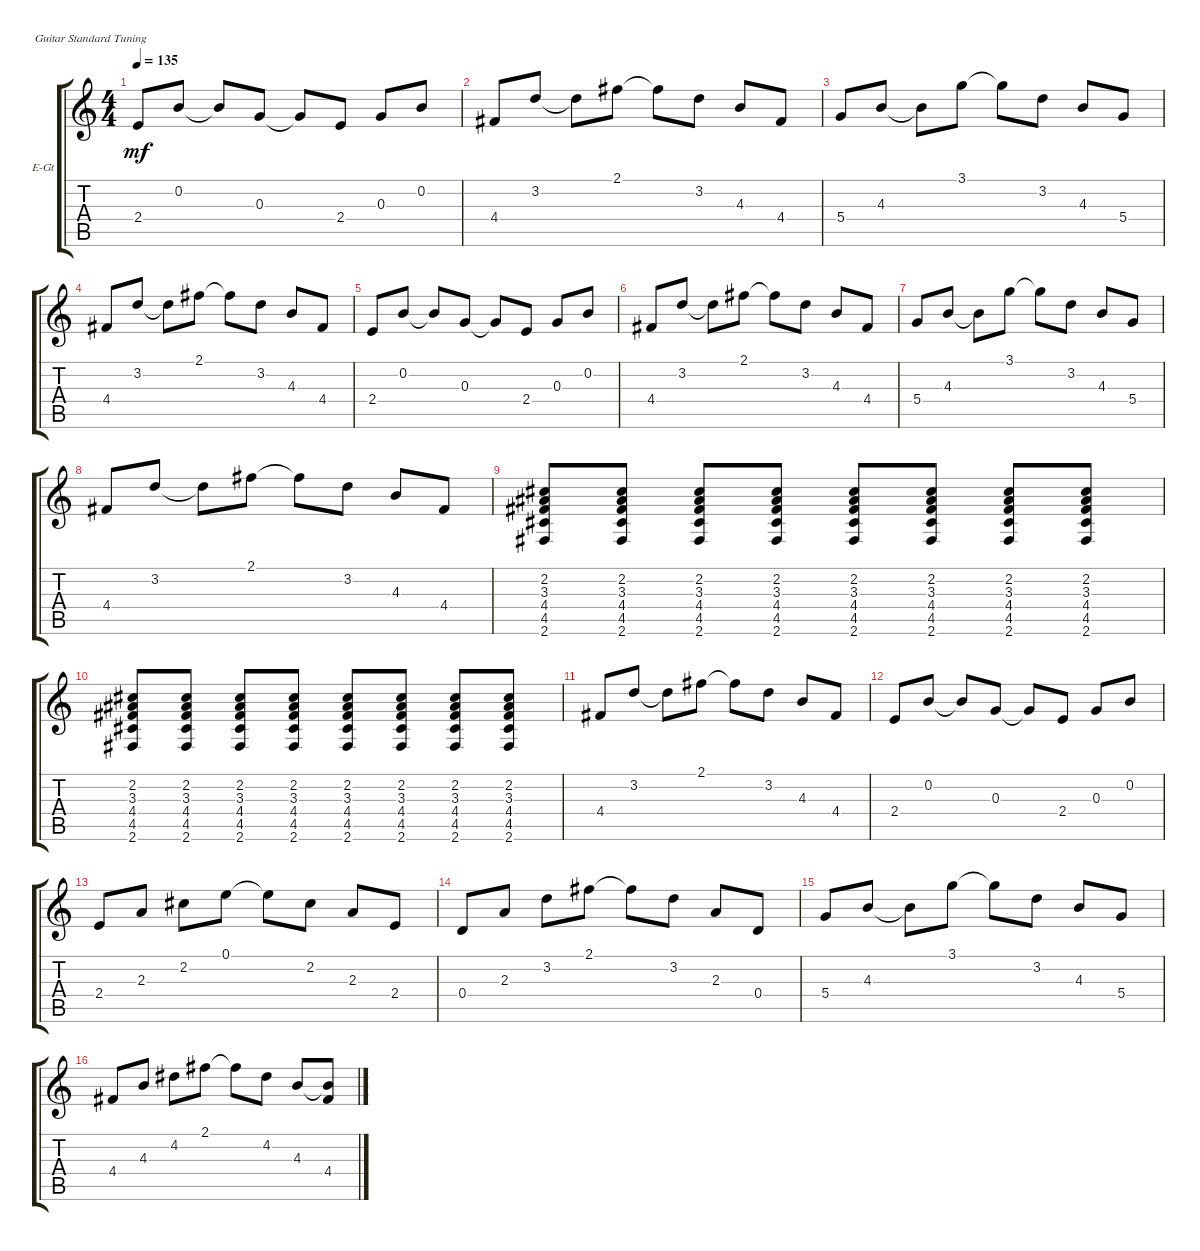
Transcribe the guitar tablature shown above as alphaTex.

\defaultSystemsLayout 4
\bracketExtendMode groupsimilarinstruments
\firstSystemTrackNameOrientation horizontal
\otherSystemsTrackNameOrientation horizontal
\track ("Electric Guitar (Clean)" "E-Gt") {solo instrument electricguitarclean}
\staff {score tabs}
\tuning (E4 B3 G3 D3 A2 E2)
\ts (4 4)
\tempo 135
\clef g2
\ks c
2.4.8{dy mf} 0.2.8 0.2{t}.8 0.3.8 0.3{t}.8 2.4.8 0.3.8 0.2.8 |
4.4.8 3.2.8 3.2{t}.8 2.1.8 2.1{t}.8 3.2.8 4.3.8 4.4.8 |
5.4.8 4.3.8 4.3{t}.8 3.1.8 3.1{t}.8 3.2.8 4.3.8 5.4.8 |
4.4.8 3.2.8 3.2{t}.8 2.1.8 2.1{t}.8 3.2.8 4.3.8 4.4.8 |
2.4.8 0.2.8 0.2{t}.8 0.3.8 0.3{t}.8 2.4.8 0.3.8 0.2.8 |
4.4.8 3.2.8 3.2{t}.8 2.1.8 2.1{t}.8 3.2.8 4.3.8 4.4.8 |
5.4.8 4.3.8 4.3{t}.8 3.1.8 3.1{t}.8 3.2.8 4.3.8 5.4.8 |
4.4.8 3.2.8 3.2{t}.8 2.1.8 2.1{t}.8 3.2.8 4.3.8 4.4.8 |
(2.2 3.3 4.4 4.5 2.6).8 (2.2 3.3 4.4 4.5 2.6).8 (2.2 3.3 4.4 4.5 2.6).8 (2.2 3.3 4.4 4.5 2.6).8 (2.2 3.3 4.4 4.5 2.6).8 (2.2 3.3 4.4 4.5 2.6).8 (2.2 3.3 4.4 4.5 2.6).8 (2.2 3.3 4.4 4.5 2.6).8 |
(2.2 3.3 4.4 4.5 2.6).8 (2.2 3.3 4.4 4.5 2.6).8 (2.2 3.3 4.4 4.5 2.6).8 (2.2 3.3 4.4 4.5 2.6).8 (2.2 3.3 4.4 4.5 2.6).8 (2.2 3.3 4.4 4.5 2.6).8 (2.2 3.3 4.4 4.5 2.6).8 (2.2 3.3 4.4 4.5 2.6).8 |
4.4.8 3.2.8 3.2{t}.8 2.1.8 2.1{t}.8 3.2.8 4.3.8 4.4.8 |
2.4.8 0.2.8 0.2{t}.8 0.3.8 0.3{t}.8 2.4.8 0.3.8 0.2.8 |
2.4.8 2.3.8 2.2.8 0.1.8 0.1{t}.8 2.2.8 2.3.8 2.4.8 |
0.4.8 2.3.8 3.2.8 2.1.8 2.1{t}.8 3.2.8 2.3.8 0.4.8 |
5.4.8 4.3.8 4.3{t}.8 3.1.8 3.1{t}.8 3.2.8 4.3.8 5.4.8 |
4.4.8 4.3.8 4.2.8 2.1.8 2.1{t}.8 4.2.8 4.3.8 (4.4 4.3{t}).8
